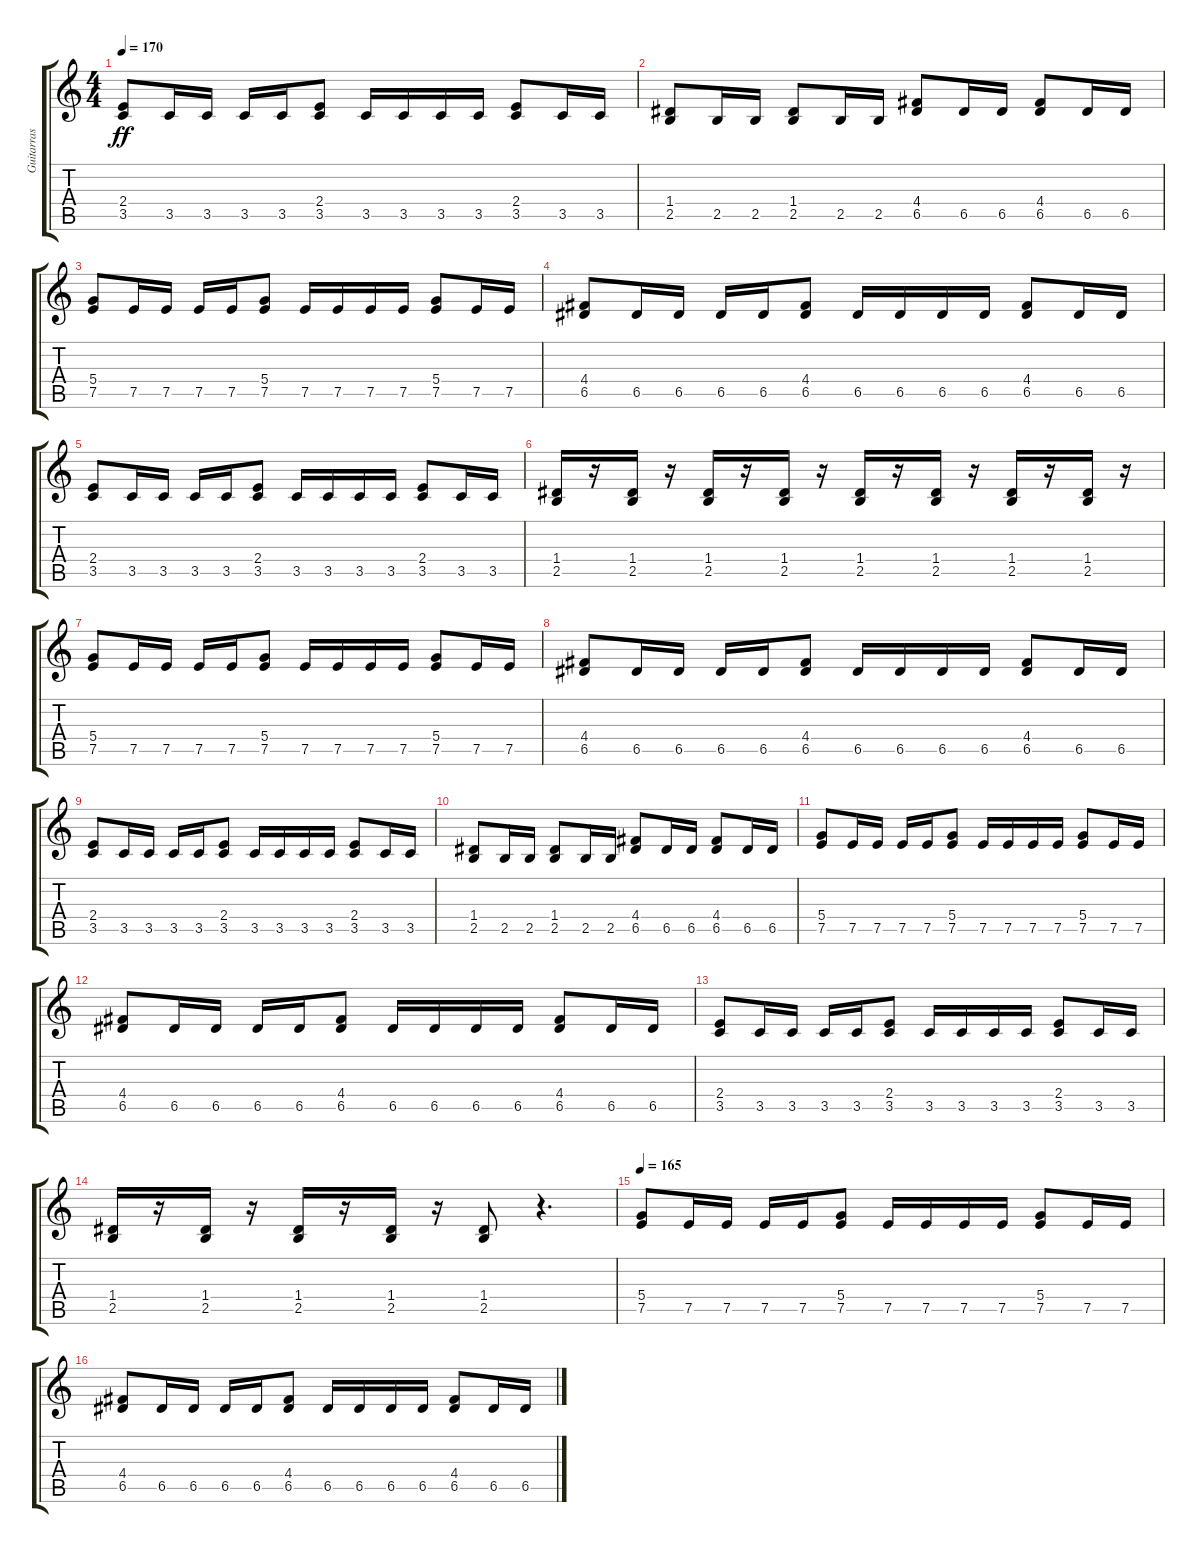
\track ("Guitarras" "Guitarras") {instrument distortionguitar}
\staff {score tabs}
\tuning (E4 B3 G3 D3 A2 E2) {hide}
\ts (4 4)
\tempo 170
\clef g2
\ks c
(2.4 3.5).8{dy ff} 3.5.16 3.5.16 3.5.16 3.5.16 (2.4 3.5).8 3.5.16 3.5.16 3.5.16 3.5.16 (2.4 3.5).8 3.5.16 3.5.16 |
(1.4 2.5).8 2.5.16 2.5.16 (1.4 2.5).8 2.5.16 2.5.16 (4.4 6.5).8 6.5.16 6.5.16 (4.4 6.5).8 6.5.16 6.5.16 |
(5.4 7.5).8 7.5.16 7.5.16 7.5.16 7.5.16 (5.4 7.5).8 7.5.16 7.5.16 7.5.16 7.5.16 (5.4 7.5).8 7.5.16 7.5.16 |
(4.4 6.5).8 6.5.16 6.5.16 6.5.16 6.5.16 (4.4 6.5).8 6.5.16 6.5.16 6.5.16 6.5.16 (4.4 6.5).8 6.5.16 6.5.16 |
(2.4 3.5).8 3.5.16 3.5.16 3.5.16 3.5.16 (2.4 3.5).8 3.5.16 3.5.16 3.5.16 3.5.16 (2.4 3.5).8 3.5.16 3.5.16 |
(1.4 2.5).16 r.16 (1.4 2.5).16 r.16 (1.4 2.5).16 r.16 (1.4 2.5).16 r.16 (1.4 2.5).16 r.16 (1.4 2.5).16 r.16 (1.4 2.5).16 r.16 (1.4 2.5).16 r.16 |
(5.4 7.5).8 7.5.16 7.5.16 7.5.16 7.5.16 (5.4 7.5).8 7.5.16 7.5.16 7.5.16 7.5.16 (5.4 7.5).8 7.5.16 7.5.16 |
(4.4 6.5).8 6.5.16 6.5.16 6.5.16 6.5.16 (4.4 6.5).8 6.5.16 6.5.16 6.5.16 6.5.16 (4.4 6.5).8 6.5.16 6.5.16 |
(2.4 3.5).8 3.5.16 3.5.16 3.5.16 3.5.16 (2.4 3.5).8 3.5.16 3.5.16 3.5.16 3.5.16 (2.4 3.5).8 3.5.16 3.5.16 |
(1.4 2.5).8 2.5.16 2.5.16 (1.4 2.5).8 2.5.16 2.5.16 (4.4 6.5).8 6.5.16 6.5.16 (4.4 6.5).8 6.5.16 6.5.16 |
(5.4 7.5).8 7.5.16 7.5.16 7.5.16 7.5.16 (5.4 7.5).8 7.5.16 7.5.16 7.5.16 7.5.16 (5.4 7.5).8 7.5.16 7.5.16 |
(4.4 6.5).8 6.5.16 6.5.16 6.5.16 6.5.16 (4.4 6.5).8 6.5.16 6.5.16 6.5.16 6.5.16 (4.4 6.5).8 6.5.16 6.5.16 |
(2.4 3.5).8 3.5.16 3.5.16 3.5.16 3.5.16 (2.4 3.5).8 3.5.16 3.5.16 3.5.16 3.5.16 (2.4 3.5).8 3.5.16 3.5.16 |
(1.4 2.5).16 r.16 (1.4 2.5).16 r.16 (1.4 2.5).16 r.16 (1.4 2.5).16 r.16 (1.4 2.5).8 r.4{d} |
\tempo 165
(5.4 7.5).8 7.5.16 7.5.16 7.5.16 7.5.16 (5.4 7.5).8 7.5.16 7.5.16 7.5.16 7.5.16 (5.4 7.5).8 7.5.16 7.5.16 |
(4.4 6.5).8 6.5.16 6.5.16 6.5.16 6.5.16 (4.4 6.5).8 6.5.16 6.5.16 6.5.16 6.5.16 (4.4 6.5).8 6.5.16 6.5.16
